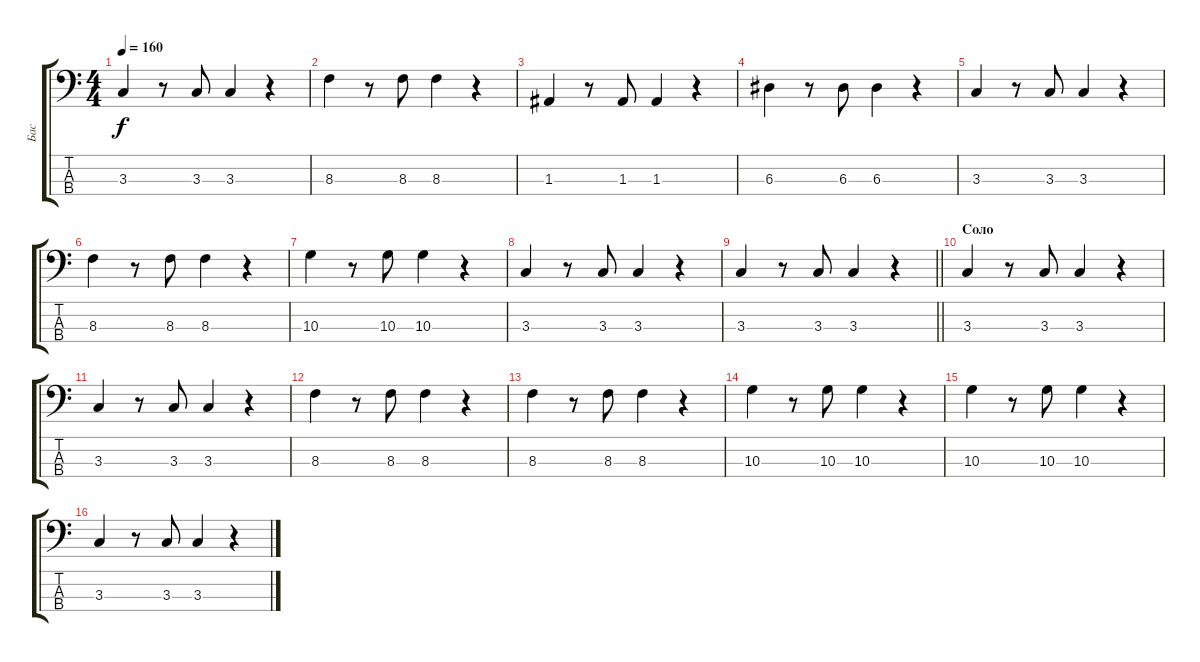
\track ("Бас" "Бас") {instrument electricbassfinger}
\staff {score tabs}
\tuning (G2 D2 A1 E1) {hide}
\ts (4 4)
\tempo 160
\clef f4
\ks c
3.3.4{dy f} r.8 3.3.8 3.3.4 r.4 |
8.3.4 r.8 8.3.8 8.3.4 r.4 |
1.3.4 r.8 1.3.8 1.3.4 r.4 |
6.3.4 r.8 6.3.8 6.3.4 r.4 |
3.3.4 r.8 3.3.8 3.3.4 r.4 |
8.3.4 r.8 8.3.8 8.3.4 r.4 |
10.3.4 r.8 10.3.8 10.3.4 r.4 |
3.3.4 r.8 3.3.8 3.3.4 r.4 |
\barLineRight lightlight
3.3.4 r.8 3.3.8 3.3.4 r.4 |
\section ("" "Соло")
3.3.4 r.8 3.3.8 3.3.4 r.4 |
3.3.4 r.8 3.3.8 3.3.4 r.4 |
8.3.4 r.8 8.3.8 8.3.4 r.4 |
8.3.4 r.8 8.3.8 8.3.4 r.4 |
10.3.4 r.8 10.3.8 10.3.4 r.4 |
10.3.4 r.8 10.3.8 10.3.4 r.4 |
3.3.4 r.8 3.3.8 3.3.4 r.4
